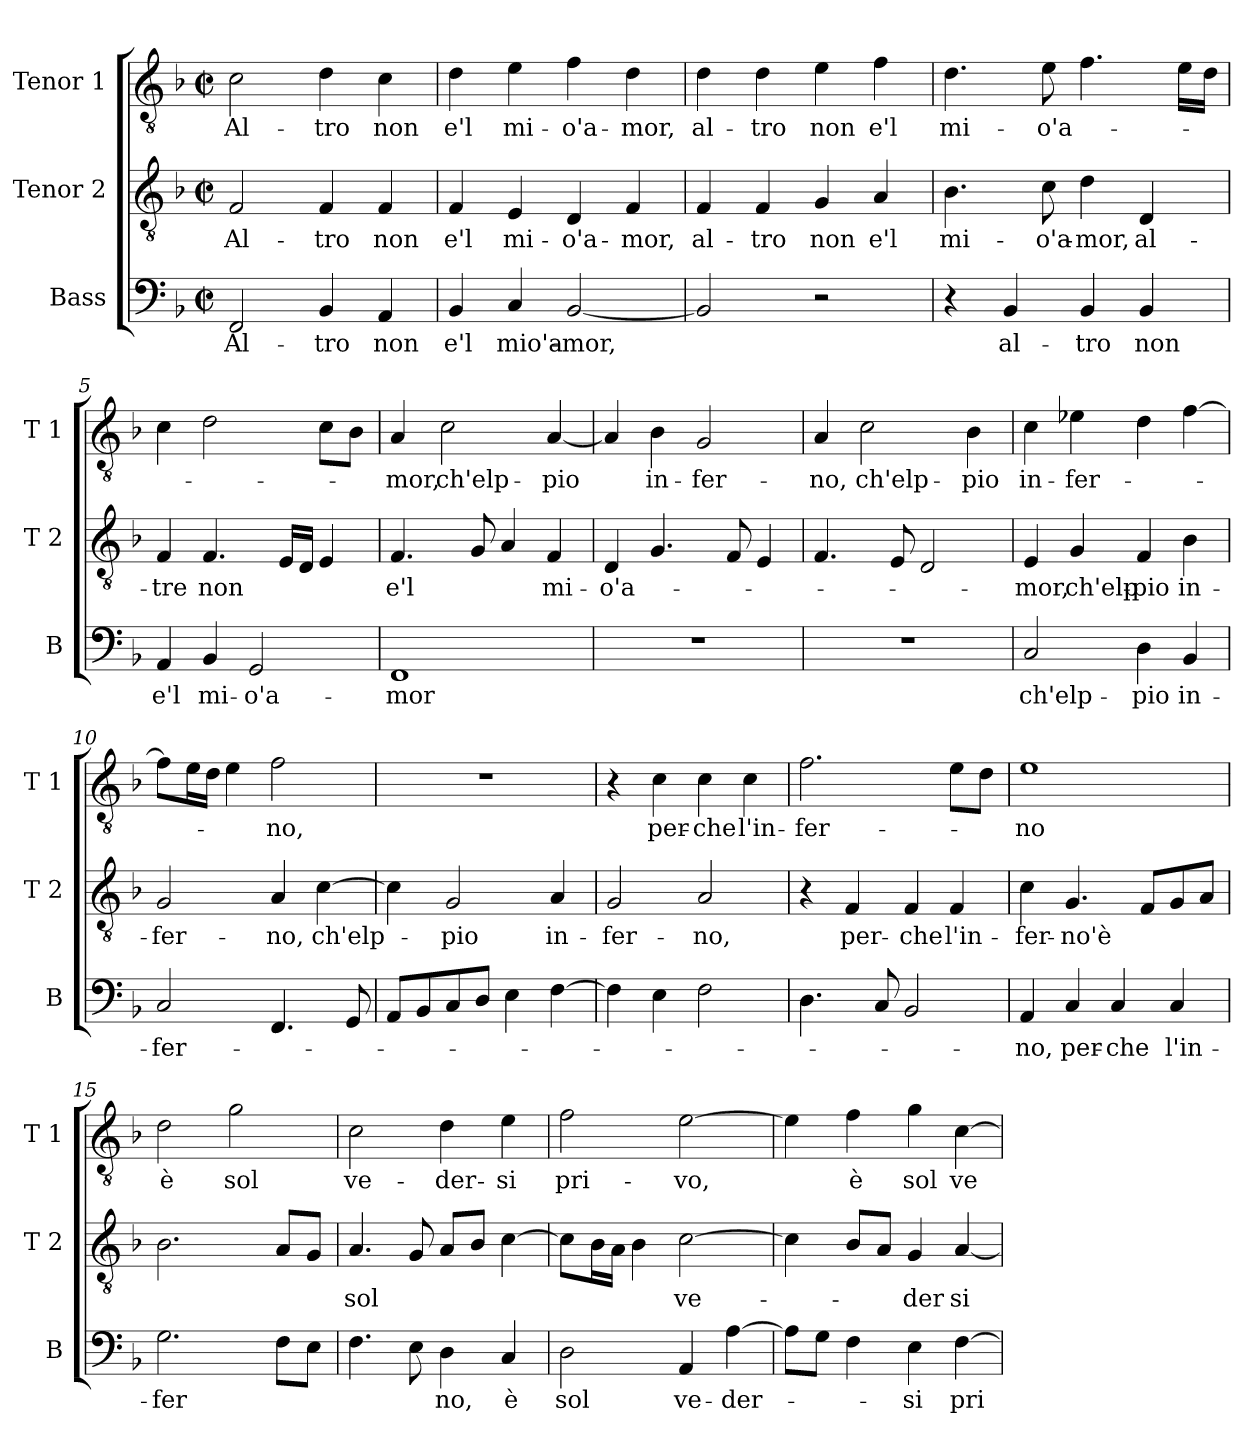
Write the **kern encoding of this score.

**kern	**text	**kern	**text	**kern	**text
*part3	*part3	*part2	*part2	*part1	*part1
*staff3	*staff3	*staff2	*staff2	*staff1	*staff1
*I"Bass	*	*I"Tenor 2	*	*I"Tenor 1	*
*I'B	*	*I'T 2	*	*I'T 1	*
*clefF4	*	*clefGv2	*	*clefGv2	*
*k[b-]	*	*k[b-]	*	*k[b-]	*
*F:	*	*F:	*	*F:	*
*M2/2	*	*M2/2	*	*M2/2	*
*met(c|)	*	*met(c|)	*	*met(c|)	*
=1	=1	=1	=1	=1	=1
!	!LO:LY:b	!	!LO:LY:b	!	!LO:LY:b
2FF/	Al-	2F/	Al-	2c\	Al-
!	!LO:LY:b	!	!LO:LY:b	!	!LO:LY:b
4BB-/	-tro	4F/	-tro	4d\	-tro
!	!LO:LY:b	!	!LO:LY:b	!	!LO:LY:b
4AA/	non	4F/	non	4c\	non
=2	=2	=2	=2	=2	=2
!	!LO:LY:b	!	!LO:LY:b	!	!LO:LY:b
4BB-/	e'l	4F/	e'l	4d\	e'l
!	!LO:LY:b	!	!LO:LY:b	!	!LO:LY:b
4C/	mio'a-	4E/	mi-	4e\	mi-
!	!LO:LY:b	!	!LO:LY:b	!	!LO:LY:b
[2BB-/	-mor,	4D/	-o'a-	4f\	-o'a-
!	!	!	!LO:LY:b	!	!LO:LY:b
.	.	4F/	-mor,	4d\	-mor,
=3	=3	=3	=3	=3	=3
!	!	!	!LO:LY:b	!	!LO:LY:b
2BB-/]	.	4F/	al-	4d\	al-
!	!	!	!LO:LY:b	!	!LO:LY:b
.	.	4F/	-tro	4d\	-tro
!	!	!	!LO:LY:b	!	!LO:LY:b
2r	.	4G/	non	4e\	non
!	!	!	!LO:LY:b	!	!LO:LY:b
.	.	4A/	e'l	4f\	e'l
=4	=4	=4	=4	=4	=4
!	!	!	!LO:LY:b	!	!LO:LY:b
4r	.	4.B-\	mi-	4.d\	mi-
!	!LO:LY:b	!	!	!	!
4BB-/	al-	.	.	.	.
!	!	!	!LO:LY:b	!	!LO:LY:b
.	.	8c\	-o'a-	8e\	-o'a-
!	!LO:LY:b	!	!LO:LY:b	!	!
4BB-/	-tro	4d\	-mor,	4.f\	.
!	!LO:LY:b	!	!LO:LY:b	!	!
4BB-/	non	4D/	al-	.	.
.	.	.	.	16e\LL	.
.	.	.	.	16d\JJ	.
!!LO:LB:g=z
=5	=5	=5	=5	=5	=5
!	!LO:LY:b	!	!LO:LY:b	!	!
4AA/	e'l	4F/	-tre	4c\	.
!	!LO:LY:b	!	!LO:LY:b	!	!
4BB-/	mi-	4.F/	non	2d\	.
!	!LO:LY:b	!	!	!	!
2GG/	-o'a-	.	.	.	.
.	.	16E/LL	.	.	.
.	.	16D/JJ	.	.	.
.	.	4E/	.	8c\L	.
.	.	.	.	8B-\J	.
=6	=6	=6	=6	=6	=6
!	!LO:LY:b	!	!LO:LY:b	!	!LO:LY:b
1FF	-mor	4.F/	e'l	4A/	-mor,
!	!	!	!	!	!LO:LY:b
.	.	.	.	2c\	ch'elp-
.	.	8G/	.	.	.
.	.	4A/	.	.	.
!	!	!	!LO:LY:b	!	!LO:LY:b
.	.	4F/	mi-	[4A/	-pio
=7	=7	=7	=7	=7	=7
!	!	!	!LO:LY:b	!	!
1r	.	4D/	-o'a-	4A/]	.
!	!	!	!	!	!LO:LY:b
.	.	4.G/	.	4B-\	in-
!	!	!	!	!	!LO:LY:b
.	.	.	.	2G/	-fer-
.	.	8F/	.	.	.
.	.	4E/	.	.	.
=8	=8	=8	=8	=8	=8
!	!	!	!	!	!LO:LY:b
1r	.	4.F/	.	4A/	-no,
!	!	!	!	!	!LO:LY:b
.	.	.	.	2c\	ch'elp-
.	.	8E/	.	.	.
.	.	2D/	.	.	.
!	!	!	!	!	!LO:LY:b
.	.	.	.	4B-\	-pio
=9	=9	=9	=9	=9	=9
!	!LO:LY:b	!	!LO:LY:b	!	!LO:LY:b
2C/	ch'elp-	4E/	-mor,	4c\	in-
!	!	!	!LO:LY:b	!	!LO:LY:b
.	.	4G/	ch'elp-	4e-X\	-fer-
!	!LO:LY:b	!	!LO:LY:b	!	!
4D\	-pio	4F/	-pio	4d\	.
!	!LO:LY:b	!	!LO:LY:b	!	!
4BB-/	in-	4B-\	in-	[4f\	.
!!LO:LB:g=z
=10	=10	=10	=10	=10	=10
!	!LO:LY:b	!	!LO:LY:b	!	!
2C/	-fer-	2G/	-fer-	8f\L]	.
.	.	.	.	16e\L	.
.	.	.	.	16d\JJ	.
.	.	.	.	4e\	.
!	!	!	!LO:LY:b	!	!LO:LY:b
4.FF/	.	4A/	-no,	2f\	-no,
!	!	!	!LO:LY:b	!	!
.	.	[4c\	ch'elp-	.	.
8GG/	.	.	.	.	.
=11	=11	=11	=11	=11	=11
8AA/L	.	4c\]	.	1r	.
8BB-/	.	.	.	.	.
!	!	!	!LO:LY:b	!	!
8C/	.	2G/	-pio	.	.
8D/J	.	.	.	.	.
4E\	.	.	.	.	.
!	!	!	!LO:LY:b	!	!
[4F\	.	4A/	in-	.	.
=12	=12	=12	=12	=12	=12
!	!	!	!LO:LY:b	!	!
4F\]	.	2G/	-fer-	4r	.
!	!	!	!	!	!LO:LY:b
4E\	.	.	.	4c\	per-
!	!	!	!LO:LY:b	!	!LO:LY:b
2F\	.	2A/	-no,	4c\	-che
!	!	!	!	!	!LO:LY:b
.	.	.	.	4c\	l'in-
=13	=13	=13	=13	=13	=13
!	!	!	!	!	!LO:LY:b
4.D\	.	4r	.	2.f\	-fer-
!	!	!	!LO:LY:b	!	!
.	.	4F/	per-	.	.
8C/	.	.	.	.	.
!	!	!	!LO:LY:b	!	!
2BB-/	.	4F/	-che	.	.
!	!	!	!LO:LY:b	!	!
.	.	4F/	l'in-	8e\L	.
.	.	.	.	8d\J	.
=14	=14	=14	=14	=14	=14
!	!LO:LY:b	!	!LO:LY:b	!	!LO:LY:b
4AA/	-no,	4c\	-fer-	1e	-no
!	!LO:LY:b	!	!LO:LY:b	!	!
4C/	per-	4.G/	-no'è	.	.
!	!LO:LY:b	!	!	!	!
4C/	-che	.	.	.	.
.	.	8F/L	.	.	.
!	!LO:LY:b	!	!	!	!
4C/	l'in-	8G/	.	.	.
.	.	8A/J	.	.	.
!!LO:PB:g=z
=15	=15	=15	=15	=15	=15
!	!LO:LY:b	!	!	!	!LO:LY:b
2.G\	-fer	2.B-\	.	2d\	è
!	!	!	!	!	!LO:LY:b
.	.	.	.	2g\	sol
8F\L	.	8A/L	.	.	.
8E\J	.	8G/J	.	.	.
=16	=16	=16	=16	=16	=16
!	!	!	!LO:LY:b	!	!LO:LY:b
4.F\	.	4.A/	sol	2c\	ve-
8E\	.	8G/	.	.	.
!	!LO:LY:b	!	!	!	!LO:LY:b
4D\	no,	8A/L	.	4d\	-der-
.	.	8B-/J	.	.	.
!	!LO:LY:b	!	!	!	!LO:LY:b
4C/	è	[4c\	.	4e\	-si
=17	=17	=17	=17	=17	=17
!	!LO:LY:b	!	!	!	!LO:LY:b
2D\	sol	8c\L]	.	2f\	pri-
.	.	16B-\L	.	.	.
.	.	16A\JJ	.	.	.
.	.	4B-\	.	.	.
!	!LO:LY:b	!	!LO:LY:b	!	!LO:LY:b
4AA/	ve-	[2c\	ve-	[2e\	-vo,
!	!LO:LY:b	!	!	!	!
[4A\	-der-	.	.	.	.
=18	=18	=18	=18	=18	=18
8A\L]	.	4c\]	.	4e\]	.
8G\J	.	.	.	.	.
!	!	!	!	!	!LO:LY:b
4F\	.	8B-/L	.	4f\	è
.	.	8A/J	.	.	.
!	!LO:LY:b	!	!LO:LY:b	!	!LO:LY:b
4E\	-si	4G/	-der	4g\	sol
!	!LO:LY:b	!	!LO:LY:b	!	!LO:LY:b
[4F\	pri-	[4A/	si	[4c\	ve-
=	=	=	=	=	=
*-	*-	*-	*-	*-	*-
